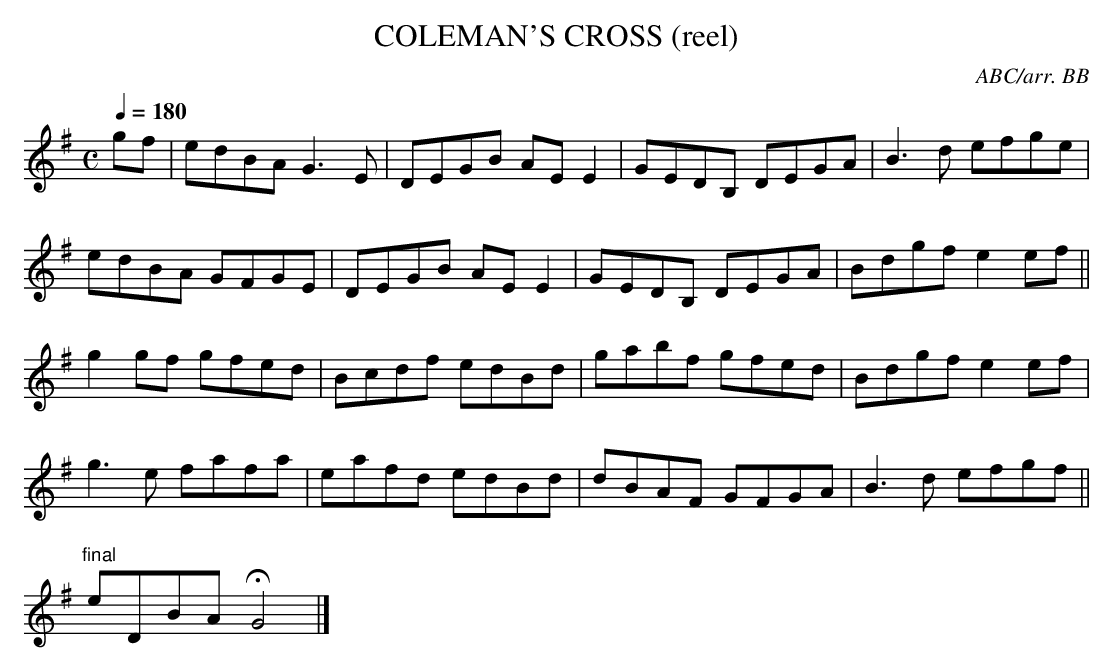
X:1
T:COLEMAN'S CROSS (reel)
C:ABC/arr. BB
(www.capeirish.com/tune_vault)
L:1/8
Q:1/4=180
M:C
K:Em
gf|edBA G3E|DEGB AEE2|GEDB, DEGA|B3d efge|
edBA GFGE|DEGB AEE2|GEDB, DEGA|Bdgf e2ef||
g2gf gfed|Bcdf edBd|gabf gfed|Bdgf e2ef|
g3e fafa|eafd edBd|dBAF GFGA|B3d efgf||
"final"eDBA HG4|]
